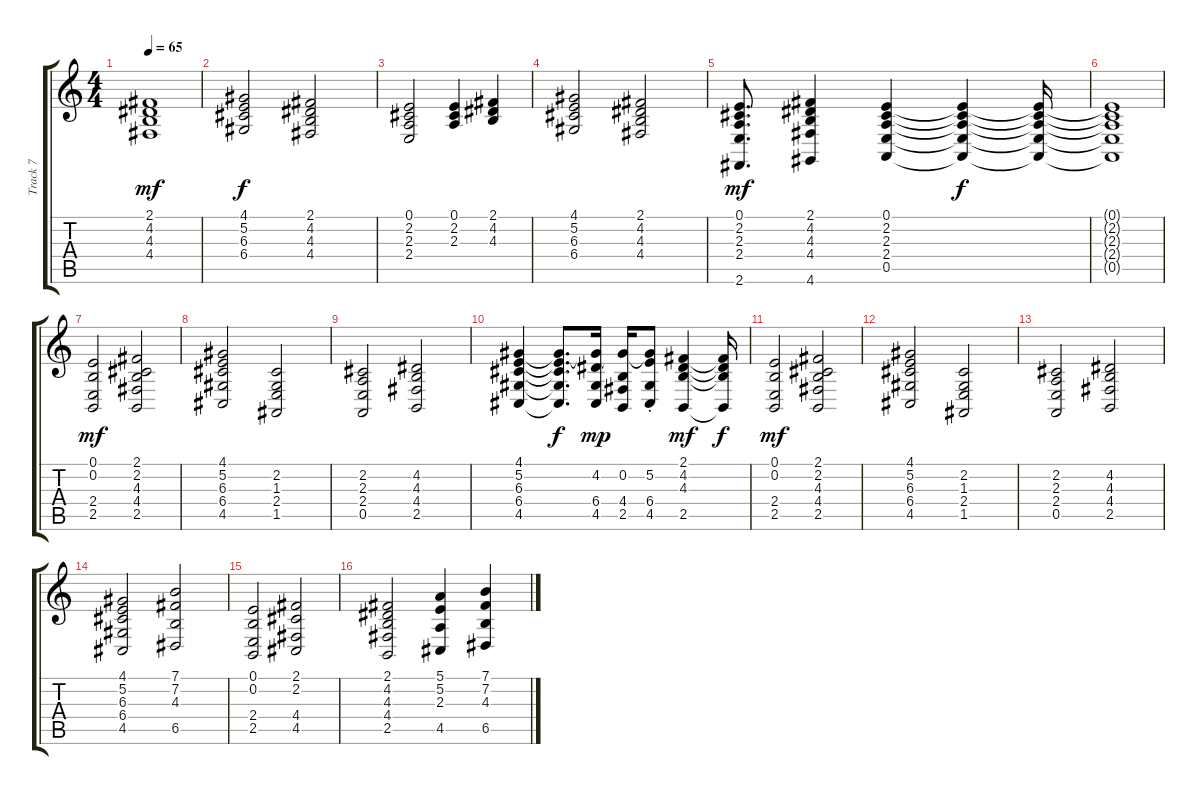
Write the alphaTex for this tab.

\track ("Track 7" "Track 7") {instrument pad8sweep}
\staff {score tabs}
\tuning (E4 B3 G3 D3 A2 E2) {hide}
\ts (4 4)
\tempo 65
\clef g2
\ks c
(2.1 4.2 4.3 4.4).1{dy mf} |
(4.1 5.2 6.3 6.4).2{dy f} (2.1 4.2 4.3 4.4).2 |
(0.1 2.2 2.3 2.4).2 (0.1 2.2 2.3).4 (2.1 4.2 4.3).4 |
(4.1 5.2 6.3 6.4).2 (2.1 4.2 4.3 4.4).2 |
(0.1 2.2 2.3 2.4 2.6).8{d dy mf balance 3 instrument pad8sweep} (2.1 4.2 4.3 4.4 4.6).4 (0.1 2.2 2.3 2.4 0.5).4 (0.1{t} 2.2{t} 2.3{t} 2.4{t} 0.5{t}).4{dy f} (0.1{t} 2.2{t} 2.3{t} 2.4{t} 0.5{t}).16 |
(0.1{t} 2.2{t} 2.3{t} 2.4{t} 0.5{t}).1 |
(0.1 0.2 2.4 2.5).2{dy mf instrument synthstrings1} (2.1 2.2 4.3 4.4 2.5).2 |
(4.1 5.2 6.3 6.4 4.5).2 (2.2 1.3 2.4 1.5).2 |
(2.2 2.3 2.4 0.5).2 (4.2 4.3 4.4 2.5).2 |
(4.1 5.2 6.3 6.4 4.5).4 (4.1{t} 5.2{t} 6.3{t} 6.4{t} 4.5{t}).8{d dy f} (4.1{t} 4.2 6.4 4.5).16{dy mp} (4.1{t} 0.2 4.4 2.5).16 (4.1{t} 5.2 6.4 4.5{st}).8 (2.1 4.2 4.3 2.5).4{dy mf} (2.1{t} 4.2{t} 4.3{t} 2.5{t}).16{dy f} |
(0.1 0.2 2.4 2.5).2{dy mf} (2.1 2.2 4.3 4.4 2.5).2 |
(4.1 5.2 6.3 6.4 4.5).2 (2.2 1.3 2.4 1.5).2 |
(2.2 2.3 2.4 0.5).2 (4.2 4.3 4.4 2.5).2 |
(4.1 5.2 6.3 6.4 4.5).2 (7.1 7.2 4.3 6.5).2 |
(0.1 0.2 2.4 2.5).2 (2.1 2.2 4.4 4.5).2 |
(2.1 4.2 4.3 4.4 2.5).2 (5.1 5.2 2.3 4.5).4 (7.1 7.2 4.3 6.5).4
